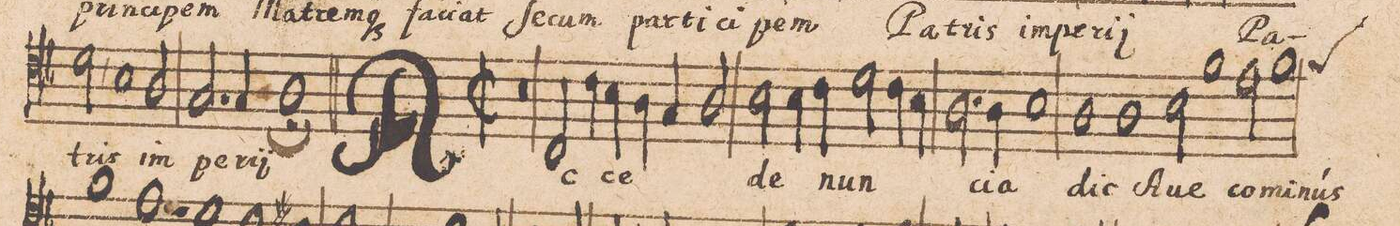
**kern	**text
*I"[Tenore I]	*
*clefC4	*
*k[b-]	*
*met(C|)	*
*M2/1	*
2d,\	-tris
1B-\	.
2A/	im-
=63	=63
2.G/	-pe-
4G/	-ri-
1A\;<	-j
=64||	=64||
*M2/1	*
*met(C|)	*
0r	.
=65	=65
2C/	Ac-
4c\	-ce-
4B-\	.
4A\	.
4G/	.
2A/	.
=66	=66
2B-\	-de
4B-\	.
4c\	.
2d\	nun-
4c\	.
4B-\	.
=67	=67
2.A\	.
4A\	-ci-
1B-\	-a
=68	=68
1A\	dic
1A\	Au-
=69	=69
2B-\	-e
1f\	co-
2e\	-mi-
=70	=70
*custos:f	*
1f\	-nús
*-	*-
